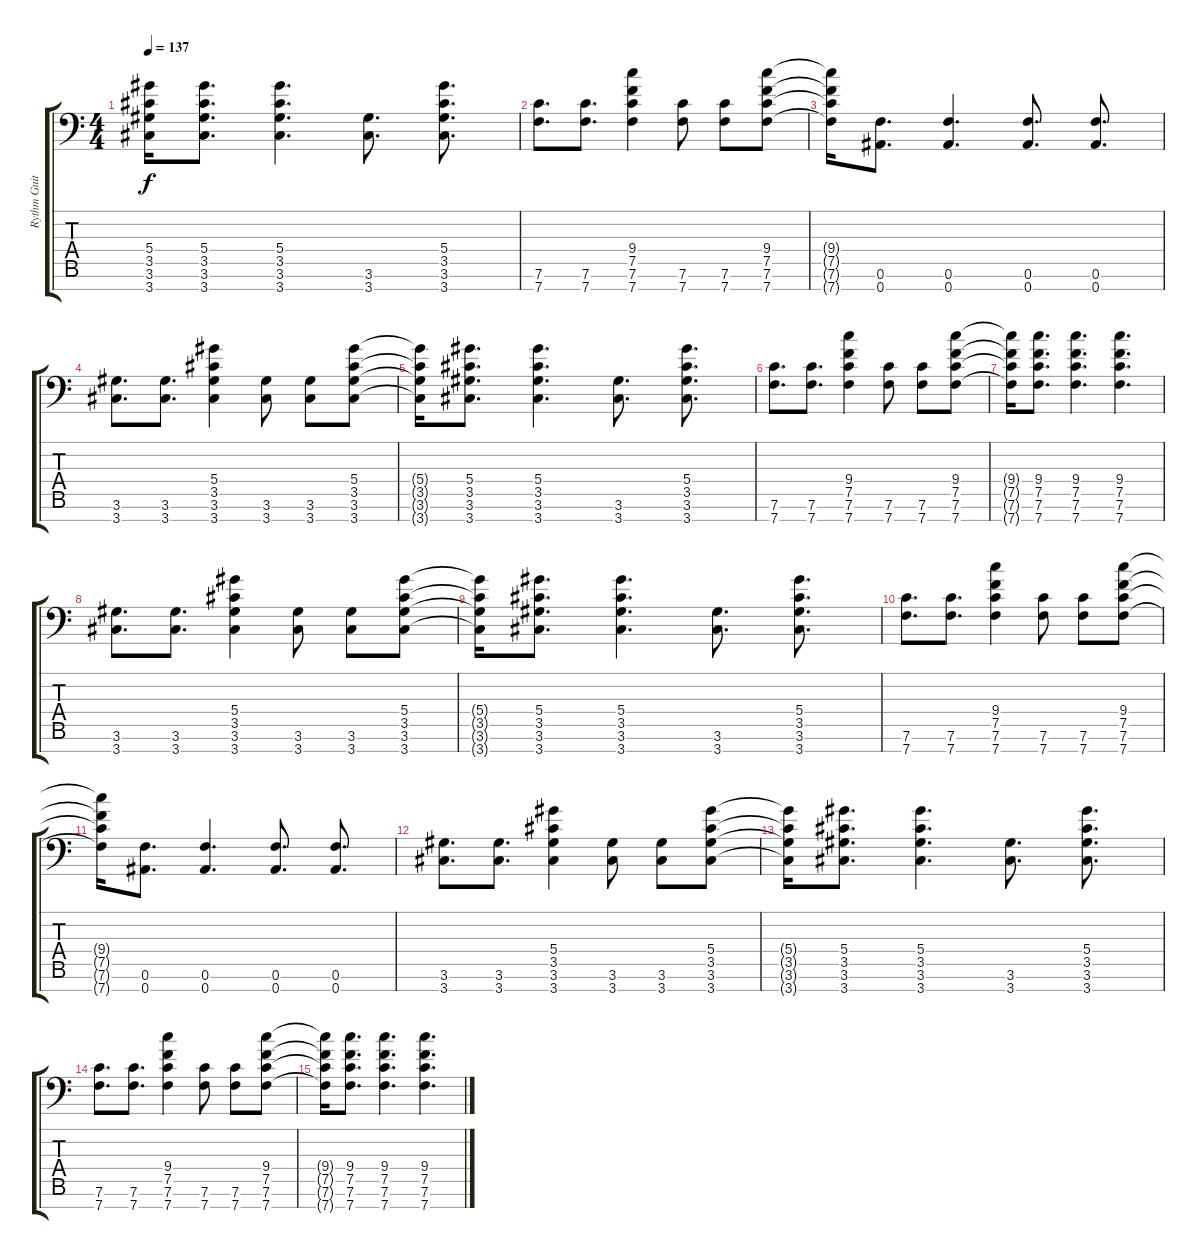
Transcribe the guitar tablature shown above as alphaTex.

\track ("Rythm Guitar #1" "Rythm Guit") {instrument distortionguitar}
\staff {score tabs}
\tuning (Eb4 Bb3 F3 Eb3 Bb2 F2 Bb1) {hide}
\ts (4 4)
\tempo 137
\clef f4
\ks c
(5.4{t} 3.5{t} 3.6{t} 3.7{t}).16{dy f} (5.4 3.5 3.6 3.7).8{d} (5.4 3.5 3.6 3.7).4{d} (3.6 3.7).8{d} (5.4 3.5 3.6 3.7).8{d} |
(7.6 7.7).8{d} (7.6 7.7).8{d} (9.4 7.5 7.6 7.7).4 (7.6 7.7).8 (7.6 7.7).8 (9.4 7.5 7.6 7.7).8 |
(9.4{t} 7.5{t} 7.6{t} 7.7{t}).16 (0.6 0.7).8{d} (0.6 0.7).4{d} (0.6 0.7).8{d} (0.6 0.7).8{d} |
(3.6 3.7).8{d} (3.6 3.7).8{d} (5.4 3.5 3.6 3.7).4 (3.6 3.7).8 (3.6 3.7).8 (5.4 3.5 3.6 3.7).8 |
(5.4{t} 3.5{t} 3.6{t} 3.7{t}).16 (5.4 3.5 3.6 3.7).8{d} (5.4 3.5 3.6 3.7).4{d} (3.6 3.7).8{d} (5.4 3.5 3.6 3.7).8{d} |
(7.6 7.7).8{d} (7.6 7.7).8{d} (9.4 7.5 7.6 7.7).4 (7.6 7.7).8 (7.6 7.7).8 (9.4 7.5 7.6 7.7).8 |
(9.4{t} 7.5{t} 7.6{t} 7.7{t}).16 (9.4 7.5 7.6 7.7).8{d} (9.4 7.5 7.6 7.7).4{d} (9.4 7.5 7.6 7.7).4{d} |
(3.6 3.7).8{d} (3.6 3.7).8{d} (5.4 3.5 3.6 3.7).4 (3.6 3.7).8 (3.6 3.7).8 (5.4 3.5 3.6 3.7).8 |
(5.4{t} 3.5{t} 3.6{t} 3.7{t}).16 (5.4 3.5 3.6 3.7).8{d} (5.4 3.5 3.6 3.7).4{d} (3.6 3.7).8{d} (5.4 3.5 3.6 3.7).8{d} |
(7.6 7.7).8{d} (7.6 7.7).8{d} (9.4 7.5 7.6 7.7).4 (7.6 7.7).8 (7.6 7.7).8 (9.4 7.5 7.6 7.7).8 |
(9.4{t} 7.5{t} 7.6{t} 7.7{t}).16 (0.6 0.7).8{d} (0.6 0.7).4{d} (0.6 0.7).8{d} (0.6 0.7).8{d} |
(3.6 3.7).8{d} (3.6 3.7).8{d} (5.4 3.5 3.6 3.7).4 (3.6 3.7).8 (3.6 3.7).8 (5.4 3.5 3.6 3.7).8 |
(5.4{t} 3.5{t} 3.6{t} 3.7{t}).16 (5.4 3.5 3.6 3.7).8{d} (5.4 3.5 3.6 3.7).4{d} (3.6 3.7).8{d} (5.4 3.5 3.6 3.7).8{d} |
(7.6 7.7).8{d} (7.6 7.7).8{d} (9.4 7.5 7.6 7.7).4 (7.6 7.7).8 (7.6 7.7).8 (9.4 7.5 7.6 7.7).8 |
(9.4{t} 7.5{t} 7.6{t} 7.7{t}).16 (9.4 7.5 7.6 7.7).8{d} (9.4 7.5 7.6 7.7).4{d} (9.4 7.5 7.6 7.7).4{d}
